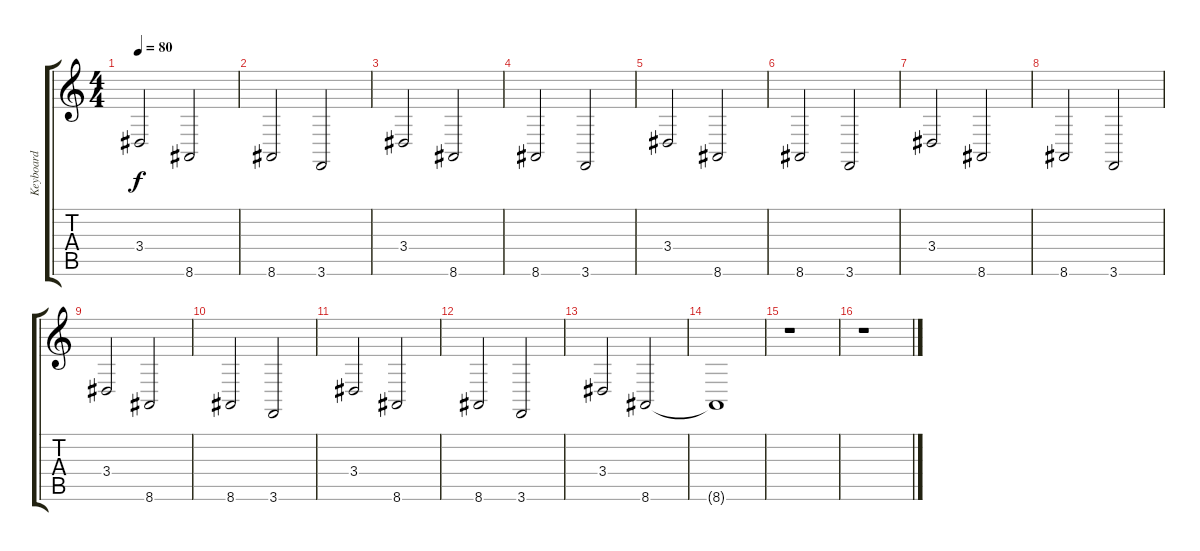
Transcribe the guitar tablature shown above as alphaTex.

\track ("Keyboard" "Keyboard") {instrument stringensemble1}
\staff {score tabs}
\tuning (D4 A3 F3 C3 G2 D2) {hide}
\ts (4 4)
\tempo 80
\clef g2
\ks c
3.4.2{dy f} 8.6.2 |
8.6.2 3.6.2 |
3.4.2 8.6.2 |
8.6.2 3.6.2 |
3.4.2 8.6.2 |
8.6.2 3.6.2 |
3.4.2 8.6.2 |
8.6.2 3.6.2 |
3.4.2 8.6.2 |
8.6.2 3.6.2 |
3.4.2 8.6.2 |
8.6.2 3.6.2 |
3.4.2 8.6.2 |
8.6{t}.1 |
r.1 |
r.1
